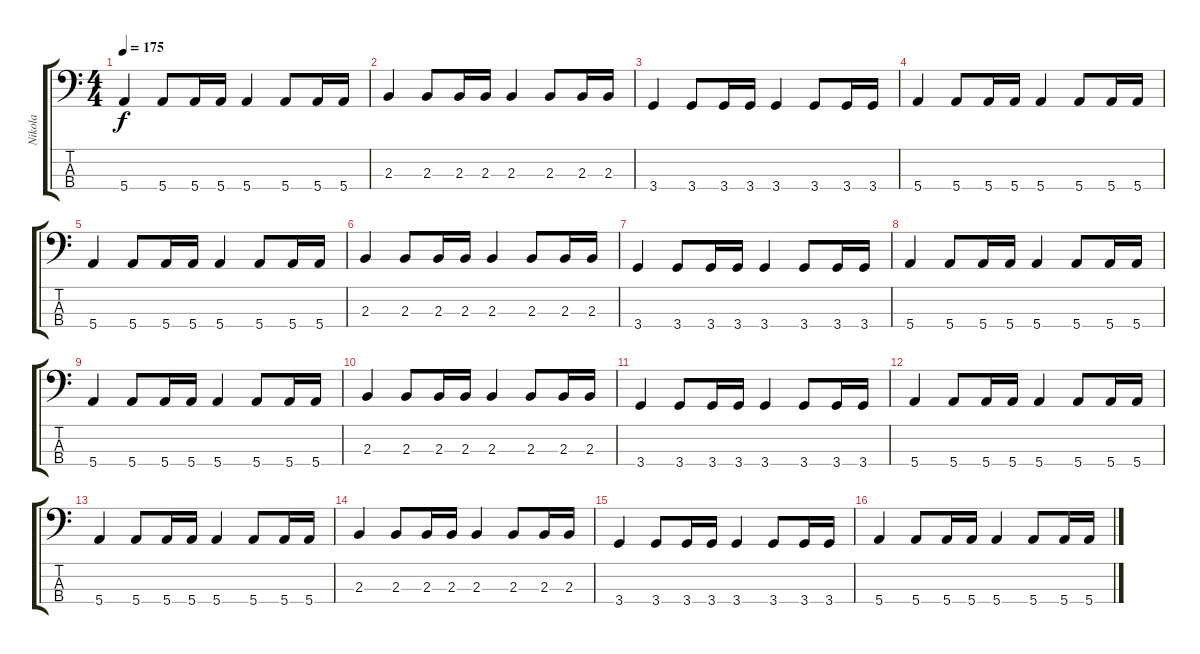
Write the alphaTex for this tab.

\track ("Nikola" "Nikola") {instrument electricbasspick}
\staff {score tabs}
\tuning (G2 D2 A1 E1) {hide}
\ts (4 4)
\tempo 175
\clef f4
\ks c
5.4.4{dy f} 5.4.8 5.4.16 5.4.16 5.4.4 5.4.8 5.4.16 5.4.16 |
2.3.4 2.3.8 2.3.16 2.3.16 2.3.4 2.3.8 2.3.16 2.3.16 |
3.4.4 3.4.8 3.4.16 3.4.16 3.4.4 3.4.8 3.4.16 3.4.16 |
5.4.4 5.4.8 5.4.16 5.4.16 5.4.4 5.4.8 5.4.16 5.4.16 |
5.4.4 5.4.8 5.4.16 5.4.16 5.4.4 5.4.8 5.4.16 5.4.16 |
2.3.4 2.3.8 2.3.16 2.3.16 2.3.4 2.3.8 2.3.16 2.3.16 |
3.4.4 3.4.8 3.4.16 3.4.16 3.4.4 3.4.8 3.4.16 3.4.16 |
5.4.4 5.4.8 5.4.16 5.4.16 5.4.4 5.4.8 5.4.16 5.4.16 |
5.4.4 5.4.8 5.4.16 5.4.16 5.4.4 5.4.8 5.4.16 5.4.16 |
2.3.4 2.3.8 2.3.16 2.3.16 2.3.4 2.3.8 2.3.16 2.3.16 |
3.4.4 3.4.8 3.4.16 3.4.16 3.4.4 3.4.8 3.4.16 3.4.16 |
5.4.4 5.4.8 5.4.16 5.4.16 5.4.4 5.4.8 5.4.16 5.4.16 |
5.4.4 5.4.8 5.4.16 5.4.16 5.4.4 5.4.8 5.4.16 5.4.16 |
2.3.4 2.3.8 2.3.16 2.3.16 2.3.4 2.3.8 2.3.16 2.3.16 |
3.4.4 3.4.8 3.4.16 3.4.16 3.4.4 3.4.8 3.4.16 3.4.16 |
5.4.4 5.4.8 5.4.16 5.4.16 5.4.4 5.4.8 5.4.16 5.4.16
